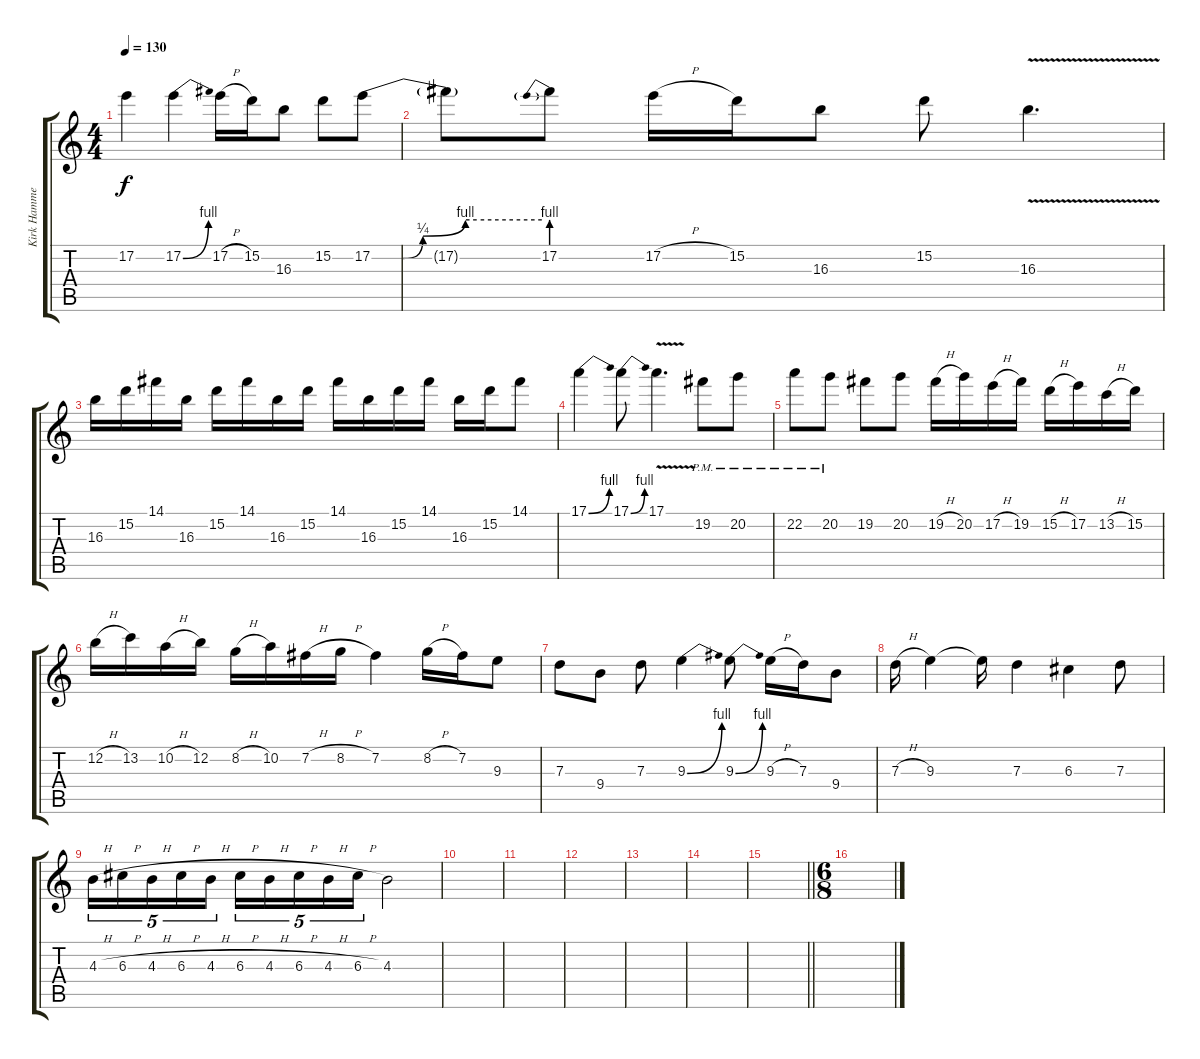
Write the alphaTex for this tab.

\track ("Kirk Hammet" "Kirk Hamme") {instrument distortionguitar}
\staff {score tabs}
\tuning (E4 B3 G3 D3 A2 E2) {hide}
\ts (4 4)
\tempo 130
\clef g2
\ks c
17.2{t}.4{dy f} 17.2{be (bend 0 0 60 4)}.4 17.2{h}.16 15.2.16 16.3.8 15.2.8 17.2{be (custom 0 0 11 0 18 1 33 4 37 4 60 4)}.8 |
17.2{t}.8 17.2{be (prebend 0 4 60 4)}.8 17.2{h}.16 15.2.16 16.3.8 15.2.8 16.3{v}.4{d} |
16.3.16 15.2.16 14.1.16 16.3.16 15.2.16 14.1.16 16.3.16 15.2.16 14.1.16 16.3.16 15.2.16 14.1.16 16.3.16 15.2.16 14.1.8 |
17.1{be (bend 0 0 60 4)}.4 17.1{be (bend 0 0 60 4)}.8 17.1{v}.4{d} 19.2{pm}.8 20.2{pm}.8 |
22.2{pm}.8 20.2{pm}.8 19.2.8 20.2.8 19.2{h}.16 20.2.16 17.2{h}.16 19.2.16 15.2{h}.16 17.2.16 13.2{h}.16 15.2.16 |
12.2{h}.16 13.2.16 10.2{h}.16 12.2.16 8.2{h}.16 10.2.16 7.2{h}.16 8.2{h}.16 7.2.4 8.2{h}.16 7.2.16 9.3.8 |
7.3.8 9.4.8 7.3.8 9.3{be (bend 0 0 60 4)}.4 9.3{be (bend 0 0 60 4)}.8 9.3{h}.16 7.3.16 9.4.8 |
7.3{h}.16 9.3.4 9.3{t}.16 7.3.4 6.3.4 7.3.8 |
4.3{h}.16{tu (5 4)} 6.3{h}.16{tu (5 4)} 4.3{h}.16{tu (5 4)} 6.3{h}.16{tu (5 4)} 4.3{h}.16{tu (5 4)} 6.3{h}.16{tu (5 4)} 4.3{h}.16{tu (5 4)} 6.3{h}.16{tu (5 4)} 4.3{h}.16{tu (5 4)} 6.3{h}.16{tu (5 4)} 4.3.2{volume 6} |
|
|
|
|
|
\barLineRight lightlight
|
\ts (6 8)
